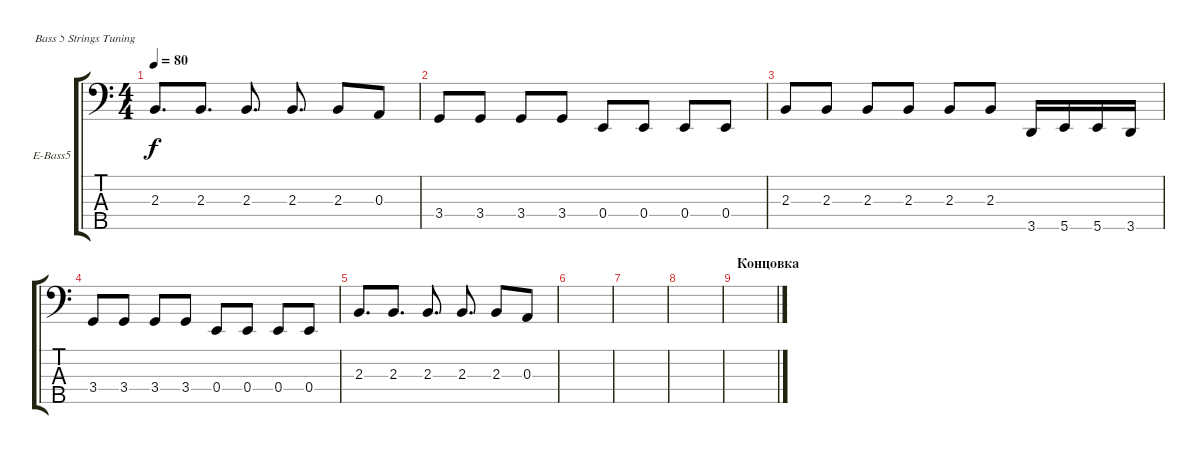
\defaultSystemsLayout 4
\bracketExtendMode groupsimilarinstruments
\firstSystemTrackNameOrientation horizontal
\otherSystemsTrackNameOrientation horizontal
\track ("Electric Bass" "E-Bass5") {instrument electricbassfinger}
\staff {score tabs}
\tuning (G2 D2 A1 E1 B0)
\ts (4 4)
\tempo 80
\clef f4
\ks c
2.3.8{d dy f} 2.3.8{d} 2.3.8{d} 2.3.8{d} 2.3.8 0.3.8 |
3.4.8 3.4.8 3.4.8 3.4.8 0.4.8 0.4.8 0.4.8 0.4.8 |
2.3.8 2.3.8 2.3.8 2.3.8 2.3.8 2.3.8 3.5.16 5.5.16 5.5.16 3.5.16 |
3.4.8 3.4.8 3.4.8 3.4.8 0.4.8 0.4.8 0.4.8 0.4.8 |
2.3.8{d} 2.3.8{d} 2.3.8{d} 2.3.8{d} 2.3.8 0.3.8 |
|
|
|
\section ("" "Концовка")
